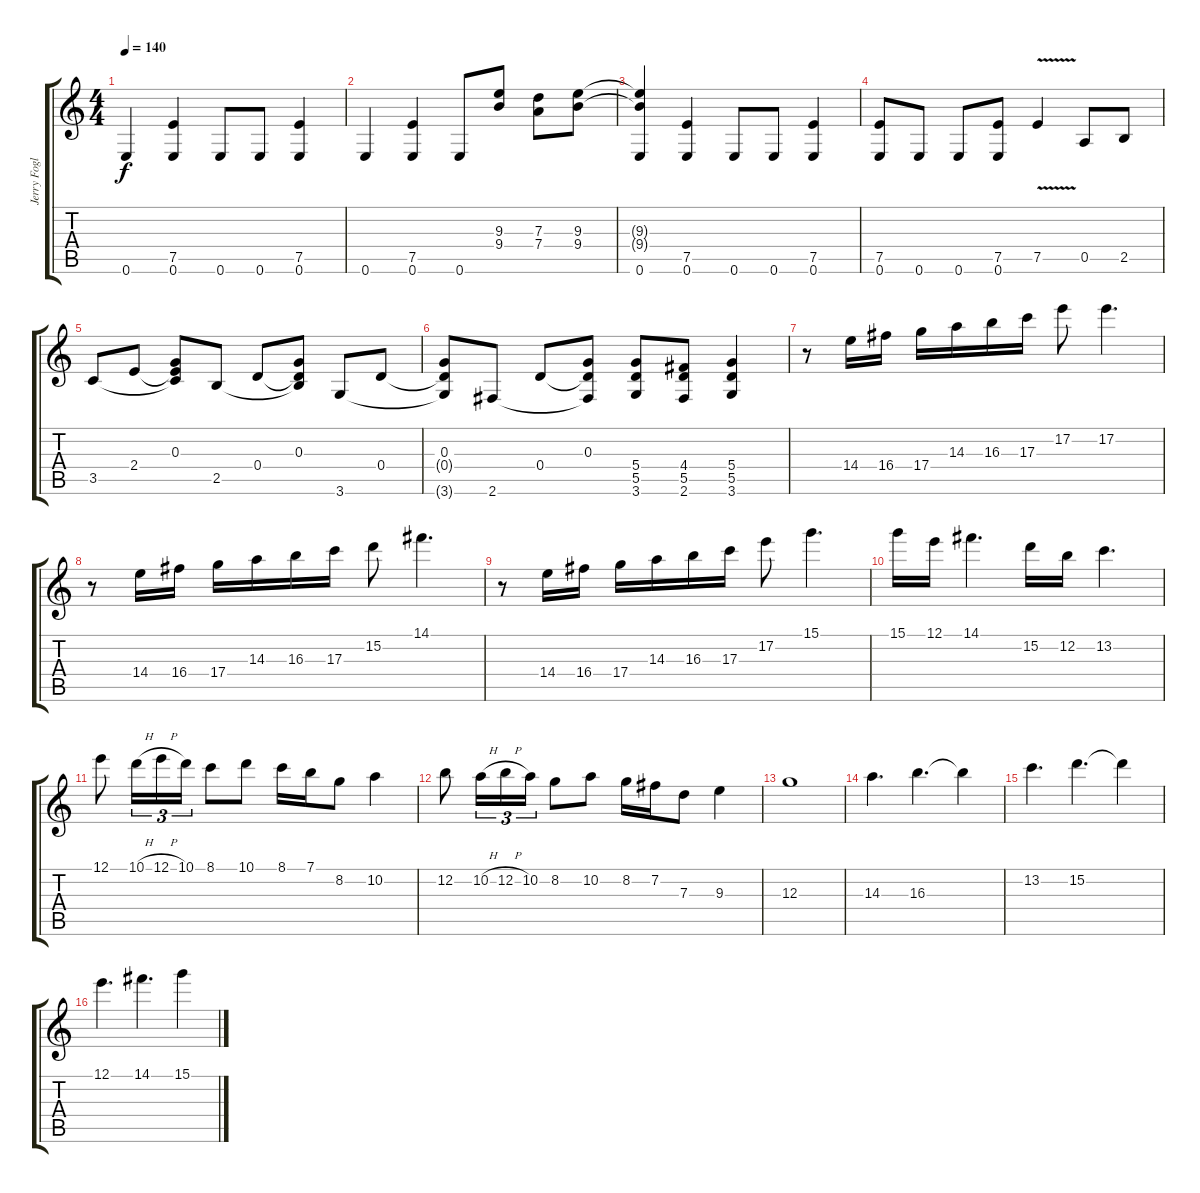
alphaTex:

\track ("Jerry Fogle" "Jerry Fogl") {instrument distortionguitar}
\staff {score tabs}
\tuning (E4 B3 G3 D3 A2 E2) {hide}
\ts (4 4)
\tempo 140
\clef g2
\ks c
0.6.4{dy f} (7.5 0.6).4 0.6.8 0.6.8 (7.5 0.6).4 |
0.6.4 (7.5 0.6).4 0.6.8 (9.3 9.4).8 (7.3 7.4).8 (9.3 9.4).8 |
(9.3{t} 9.4{t} 0.6).4 (7.5 0.6).4 0.6.8 0.6.8 (7.5 0.6).4 |
(7.5 0.6).8 0.6.8 0.6.8 (7.5 0.6).8 7.5{v}.4 0.5.8 2.5.8 |
3.5.8 2.4.8 (0.3 2.4{t} 3.5{t}).8 2.5.8 0.4.8 (0.3 0.4{t} 2.5{t}).8 3.6.8 0.4.8 |
(0.3 0.4{t} 3.6{t}).8 2.6.8 0.4.8 (0.3 0.4{t} 2.6{t}).8 (5.4 5.5 3.6).8 (4.4 5.5 2.6).8 (5.4 5.5 3.6).4 |
r.8 14.4.16 16.4.16 17.4.16 14.3.16 16.3.16 17.3.16 17.2.8 17.2.4{d} |
r.8 14.4.16 16.4.16 17.4.16 14.3.16 16.3.16 17.3.16 15.2.8 14.1.4{d} |
r.8 14.4.16 16.4.16 17.4.16 14.3.16 16.3.16 17.3.16 17.2.8 15.1.4{d} |
15.1.16 12.1.16 14.1.4{d} 15.2.16 12.2.16 13.2.4{d} |
12.1.8 10.1{h}.16{tu (3 2)} 12.1{h}.16{tu (3 2)} 10.1.16{tu (3 2)} 8.1.8 10.1.8 8.1.16 7.1.16 8.2.8 10.2.4 |
12.2.8 10.2{h}.16{tu (3 2)} 12.2{h}.16{tu (3 2)} 10.2.16{tu (3 2)} 8.2.8 10.2.8 8.2.16 7.2.16 7.3.8 9.3.4 |
12.3.1 |
14.3.4{d} 16.3.4{d} 16.3{t}.4 |
13.2.4{d} 15.2.4{d} 15.2{t}.4 |
12.1.4{d} 14.1.4{d} 15.1.4
